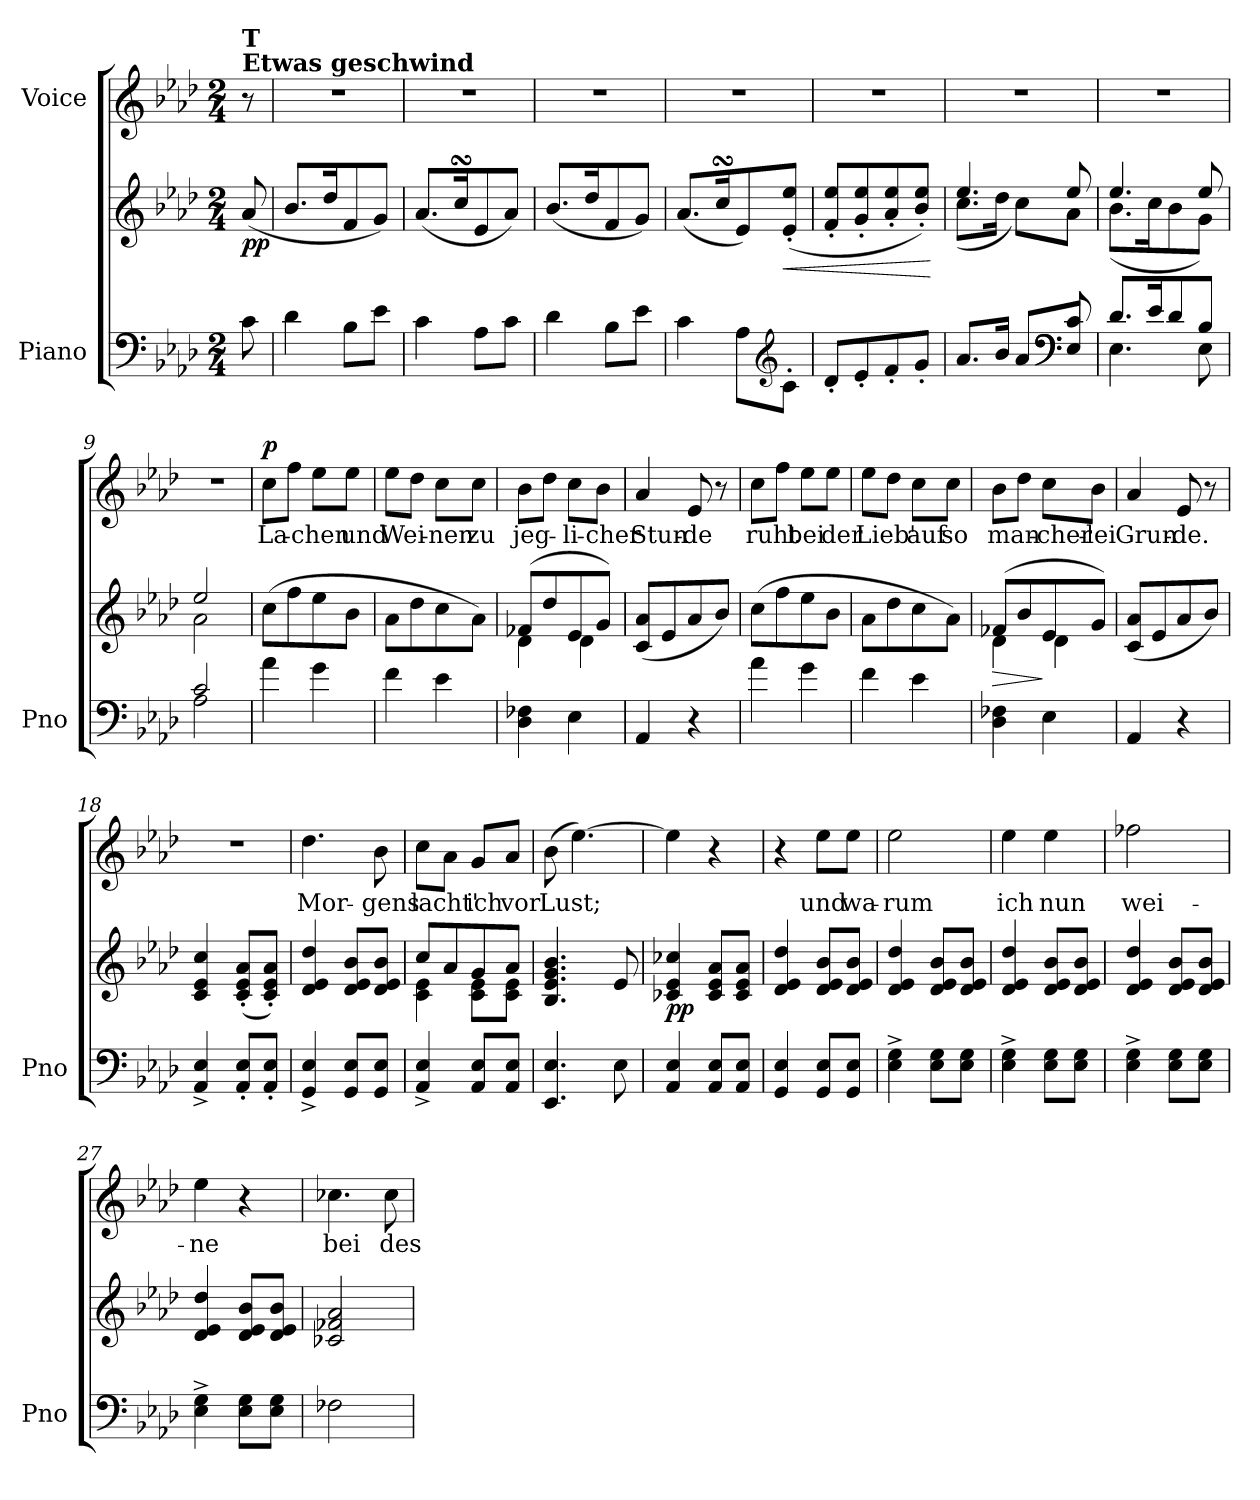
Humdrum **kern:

**kern	**kern	**dynam	**kern	**text	**dynam
*part2	*part2	*part2	*part1	*part1	*part1
*staff3	*staff2	*staff2/3	*staff1	*staff1	*staff1
*I"Piano	*	*	*I"Voice	*	*
*I'Pno	*	*	*	*	*
*clefF4	*clefG2	*	*clefG2	*	*
*k[b-e-a-d-]	*k[b-e-a-d-]	*	*k[b-e-a-d-]	*	*
*M2/4	*M2/4	*	*M2/4	*	*
=1	=1	=1	=1	=1	=1
!	!	!	!LO:TX:a:B:t=Etwas geschwind	!	!
!	!	!	!LO:TX:a:B:t=T	!	!
!	!	!LO:DY:b	!	!	!
8c\	(>8a-/	pp	8r	.	.
=2	=2	=2	=2	=2	=2
4d-\	8.b-/L	.	2r	.	.
.	16dd-/K	.	.	.	.
8B-\L	8f/	.	.	.	.
8e-\J	8g/J)	.	.	.	.
=3	=3	=3	=3	=3	=3
4c\	(<8.a-/L	.	2r	.	.
.	16ccsSsS/K	.	.	.	.
8A-\L	8e-/	.	.	.	.
8c\J	8a-/J)	.	.	.	.
=4	=4	=4	=4	=4	=4
4d-\	(<8.b-/L	.	2r	.	.
.	16dd-/K	.	.	.	.
8B-\L	8f/	.	.	.	.
8e-\J	8g/J)	.	.	.	.
=5	=5	=5	=5	=5	=5
4c\	(<8.a-/L	.	2r	.	.
.	16ccsSsS/K	.	.	.	.
8A-\L	8e-/)	.	.	.	.
*clefG2	*	*	*	*	*
!	!	!LO:HP:b	!	!	!
8c'\J	(<8e-/' 8ee-/'J	<	.	.	.
=6	=6	=6	=6	=6	=6
8d-'/L	8f/' 8ee-/'L	.	2r	.	.
8e-'/	8g/' 8ee-/'	.	.	.	.
8f'/	8a-/' 8ee-/'	.	.	.	.
8g'/J	8b-/' 8ee-/'J)	.	.	.	.
.	.	[	.	.	.
=7	=7	=7	=7	=7	=7
*^	*^	*	*	*	*
8.a-/L	4.ryy	4.ee-/	(<8.cc\L	.	2r	.	.
16b-/Jk	.	.	16dd-\Jk	.	.	.	.
8a-/L	.	.	8cc\L)	.	.	.	.
*clefF4	*	*	*	*	*	*	*
8E-/J	8c/	8ee-/	8a-\J	.	.	.	.
!!LO:LB:g=z
=8	=8	=8	=8	=8	=8	=8	=8
8.d-/L	4.E-\	4.ee-/	(<8.b-\L	.	2r	.	.
16e-/K	.	.	16cc\K	.	.	.	.
8d-/	.	.	8b-\	.	.	.	.
8B-/J	8E-\	8ee-/	8g\J)	.	.	.	.
=9	=9	=9	=9	=9	=9	=9	=9
2c/	2A-\	2ee-/	2a-\	.	2r	.	.
=10	=10	=10	=10	=10	=10	=10	=10
!	!	!	!	!	!	!LO:LY:b	!LO:DY:a
*v	*v	*	*	*	*	*	*
*	*v	*v	*	*	*	*
4a-\	(>8cc\L	.	8cc\L	La-	p
.	8ff\	.	8ff\J	.	.
!	!	!	!	!LO:LY:b	!
4g\	8ee-\	.	8ee-\L	-chen	.
!	!	!	!	!LO:LY:b	!
.	8b-\J	.	8ee-\J	und	.
=11	=11	=11	=11	=11	=11
!	!	!	!	!LO:LY:b	!
4f\	8a-\L	.	8ee-\L	Wei-	.
.	8dd-\	.	8dd-\J	.	.
!	!	!	!	!LO:LY:b	!
4e-\	8cc\	.	8cc\L	-nen	.
!	!	!	!	!LO:LY:b	!
.	8a-\J)	.	8cc\J	zu	.
=12	=12	=12	=12	=12	=12
*	*^	*	*	*	*
!	!	!	!	!	!LO:LY:b	!
4D-\ 4F-X\	(>8f-X/L	4d-\	.	8b-\L	jeg-	.
.	8dd-/	.	.	8dd-\J	.	.
!	!	!	!	!	!LO:LY:b	!
4E-\	8e-/	4d-\	.	8cc\L	-li-	.
!	!	!	!	!	!LO:LY:b	!
.	8g/J)	.	.	8b-\J	-cher	.
*	*v	*v	*	*	*	*
=13	=13	=13	=13	=13	=13
!	!	!	!	!LO:LY:b	!
4AA-/	(<8c/ 8a-/L	.	4a-/	Stun-	.
.	8e-/	.	.	.	.
!	!	!	!	!LO:LY:b	!
4r	8a-/	.	8e-/	-de	.
.	8b-/J)	.	8r	.	.
=14	=14	=14	=14	=14	=14
!	!	!	!	!LO:LY:b	!
4a-\	(>8cc\L	.	8cc\L	ruht	.
.	8ff\	.	8ff\J	.	.
!	!	!	!	!LO:LY:b	!
4g\	8ee-\	.	8ee-\L	bei	.
!	!	!	!	!LO:LY:b	!
.	8b-\J	.	8ee-\J	der	.
=15	=15	=15	=15	=15	=15
!	!	!	!	!LO:LY:b	!
4f\	8a-\L	.	8ee-\L	Lieb'	.
.	8dd-\	.	8dd-\J	.	.
!	!	!	!	!LO:LY:b	!
4e-\	8cc\	.	8cc\L	auf	.
!	!	!	!	!LO:LY:b	!
.	8a-\J)	.	8cc\J	so	.
!!LO:LB:g=z
=16	=16	=16	=16	=16	=16
!	!	!LO:HP:b	!	!LO:LY:b	!
*	*^	*	*	*	*
4D-\ 4F-X\	(>8f-X/L	4d-\	>	8b-\L	man-	.
.	8b-/	.	.	8dd-\J	.	.
!	!	!	!	!	!LO:LY:b	!
4E-\	8e-/	4d-\	]	8cc\L	-cher-	.
!	!	!	!	!	!LO:LY:b	!
.	8g/J)	.	.	8b-\J	-lei	.
*	*v	*v	*	*	*	*
=17	=17	=17	=17	=17	=17
!	!	!	!	!LO:LY:b	!
4AA-/	(<8c/ 8a-/L	.	4a-/	Grun-	.
.	8e-/	.	.	.	.
!	!	!	!	!LO:LY:b	!
4r	8a-/	.	8e-/	-de.	.
.	8b-/J)	.	8r	.	.
=18	=18	=18	=18	=18	=18
4AA-/^ 4E-/^	4c/ 4e-/ 4cc/	.	2r	.	.
8AA-/' 8E-/'L	(<8c/' 8e-/' 8a-/'L	.	.	.	.
8AA-/' 8E-/'J	8c/' 8e-/' 8a-/'J)	.	.	.	.
=19	=19	=19	=19	=19	=19
!	!	!	!	!LO:LY:b	!
4GG/^ 4E-/^	4d-/ 4e-/ 4dd-/	.	4.dd-\	Mor-	.
8GG/ 8E-/L	8d-/ 8e-/ 8b-/L	.	.	.	.
!	!	!	!	!LO:LY:b	!
8GG/ 8E-/J	8d-/ 8e-/ 8b-/J	.	8b-\	-gens	.
=20	=20	=20	=20	=20	=20
*	*^	*	*	*	*
!	!	!	!	!	!LO:LY:b	!
4AA-/^ 4E-/^	8cc/L	4c\ 4e-\	.	8cc\L	lacht'	.
.	8a-/	.	.	8a-\J	.	.
!	!	!	!	!	!LO:LY:b	!
8AA-/ 8E-/L	8g/	8c\ 8e-\L	.	8g/L	ich	.
!	!	!	!	!	!LO:LY:b	!
8AA-/ 8E-/J	8a-/J	8c\ 8e-\J	.	8a-/J	vor	.
=21	=21	=21	=21	=21	=21	=21
!	!	!	!	!	!LO:LY:b	!
*	*v	*v	*	*	*	*
4.EE-/ 4.E-/	4.B-/ 4.e-/ 4.g/ 4.b-/	.	(>8b-\	Lust;	.
.	.	.	[4.ee-\)	.	.
8E-\	8e-/	.	.	.	.
=22	=22	=22	=22	=22	=22
!	!	!LO:DY:b	!	!	!
4AA-/ 4E-/	4c-X/ 4e-/ 4cc-X/	pp	4ee-\]	.	.
8AA-/ 8E-/L	8c-/ 8e-/ 8a-/L	.	4r	.	.
8AA-/ 8E-/J	8c-/ 8e-/ 8a-/J	.	.	.	.
=23	=23	=23	=23	=23	=23
4GG/ 4E-/	4d-/ 4e-/ 4dd-/	.	4r	.	.
!	!	!	!	!LO:LY:b	!
8GG/ 8E-/L	8d-/ 8e-/ 8b-/L	.	8ee-\L	und	.
!	!	!	!	!LO:LY:b	!
8GG/ 8E-/J	8d-/ 8e-/ 8b-/J	.	8ee-\J	wa-	.
!!LO:LB:g=z
=24	=24	=24	=24	=24	=24
!	!	!	!	!LO:LY:b	!
4E-\^ 4G\^	4d-/ 4e-/ 4dd-/	.	2ee-\	-rum	.
8E-\ 8G\L	8d-/ 8e-/ 8b-/L	.	.	.	.
8E-\ 8G\J	8d-/ 8e-/ 8b-/J	.	.	.	.
=25	=25	=25	=25	=25	=25
!	!	!	!	!LO:LY:b	!
4E-\^ 4G\^	4d-/ 4e-/ 4dd-/	.	4ee-\	ich	.
!	!	!	!	!LO:LY:b	!
8E-\ 8G\L	8d-/ 8e-/ 8b-/L	.	4ee-\	nun	.
8E-\ 8G\J	8d-/ 8e-/ 8b-/J	.	.	.	.
=26	=26	=26	=26	=26	=26
!	!	!	!	!LO:LY:b	!
4E-\^ 4G\^	4d-/ 4e-/ 4dd-/	.	2ff-X\	wei-	.
8E-\ 8G\L	8d-/ 8e-/ 8b-/L	.	.	.	.
8E-\ 8G\J	8d-/ 8e-/ 8b-/J	.	.	.	.
=27	=27	=27	=27	=27	=27
!	!	!	!	!LO:LY:b	!
4E-\^ 4G\^	4d-/ 4e-/ 4dd-/	.	4ee-\	-ne	.
8E-\ 8G\L	8d-/ 8e-/ 8b-/L	.	4r	.	.
8E-\ 8G\J	8d-/ 8e-/ 8b-/J	.	.	.	.
=28	=28	=28	=28	=28	=28
!	!	!	!	!LO:LY:b	!
2F-X\	2c-X/ 2f-X/ 2a-/	.	4.cc-X\	bei	.
!	!	!	!	!LO:LY:b	!
.	.	.	8cc-\	des	.
=	=	=	=	=	=
*-	*-	*-	*-	*-	*-
